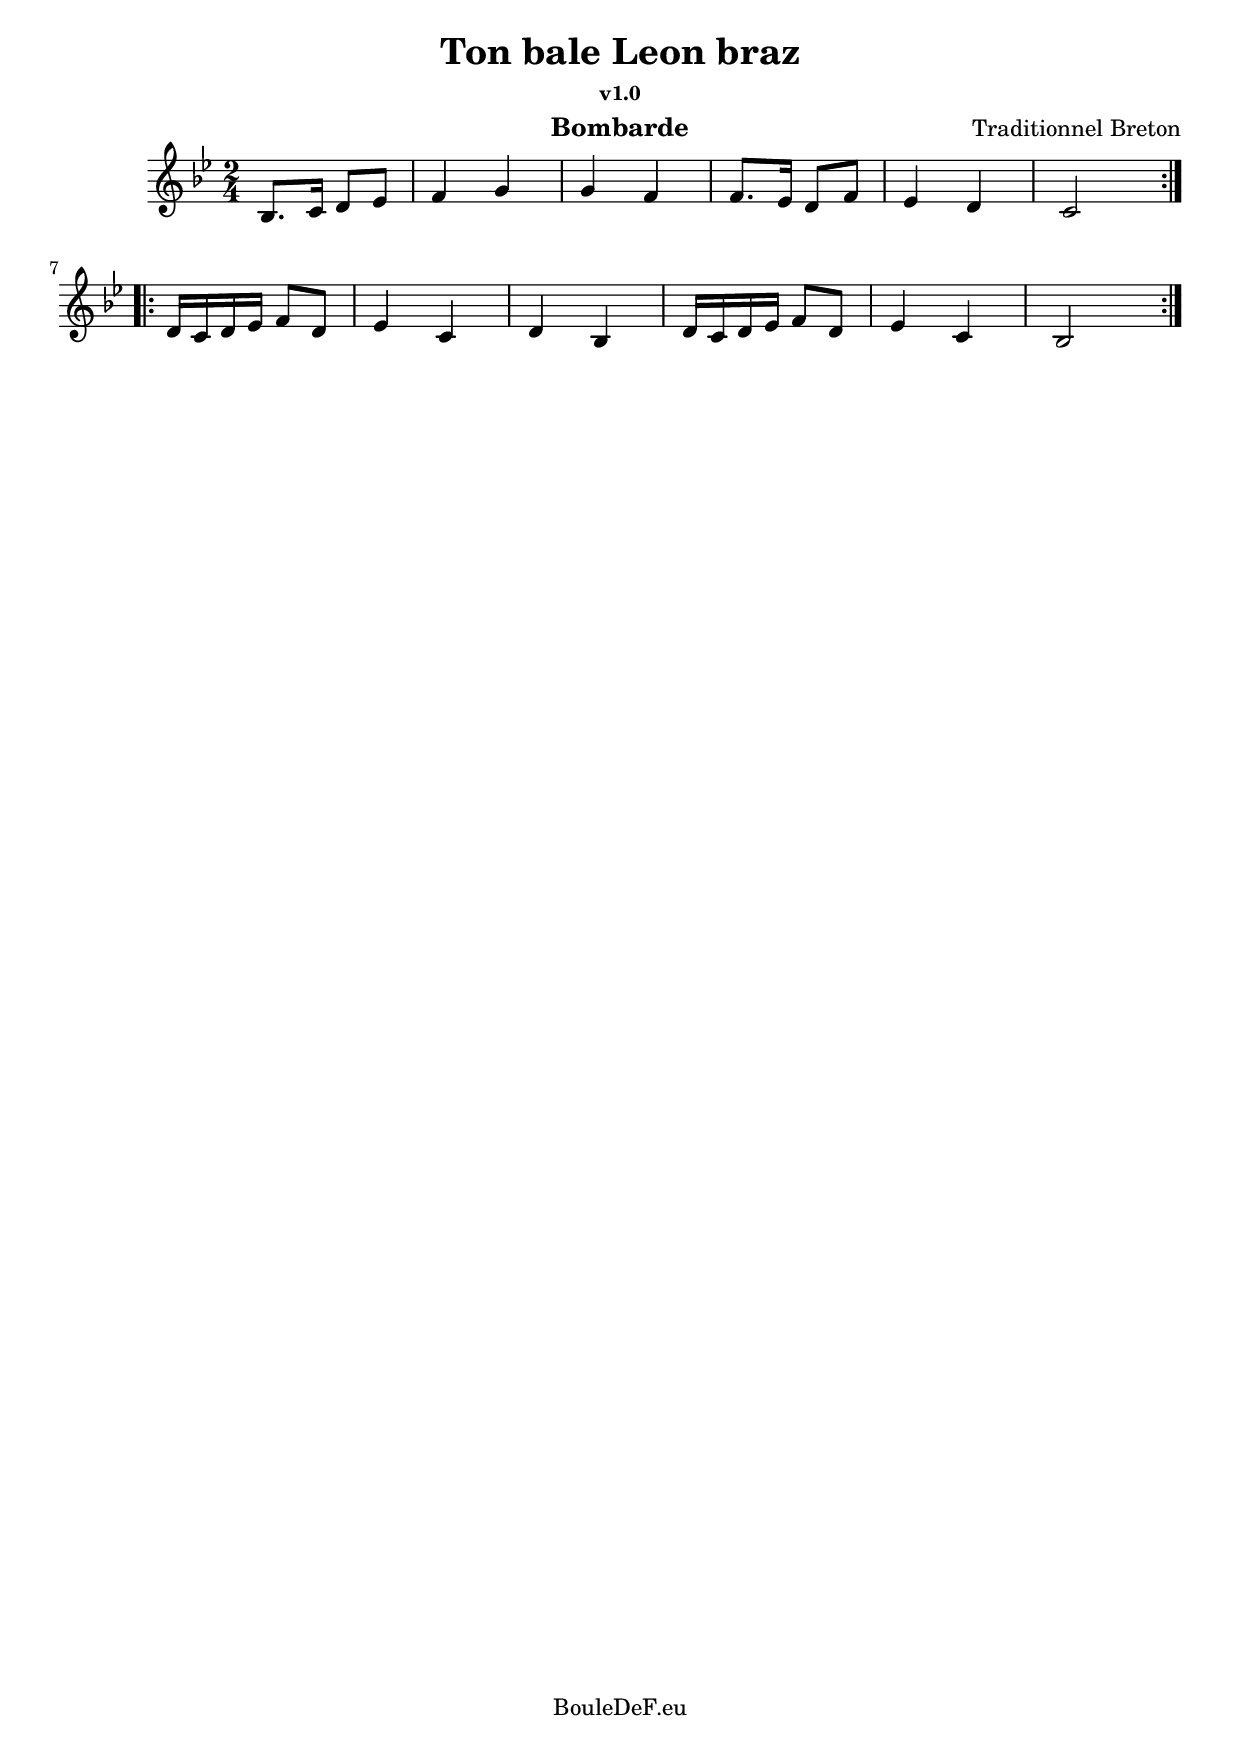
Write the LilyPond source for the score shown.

\version "2.16.2"
\include "italiano.ly"

\header {
	title = "Ton bale Leon braz"
	subsubtitle = "v1.0"
	composer = "Traditionnel Breton"
	instrument = "Bombarde"
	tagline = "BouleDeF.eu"
}

marche = \relative sib {
	\clef "treble"
	\key sib \major
	\time 2/4

	\repeat volta 2 {
		| sib8. do16 re8 mib
		| fa4 sol
		| sol fa
		| fa8. mib16 re8 fa
		| mib4 re
		| do2
	}
	\break
	\repeat volta 2 {
		| re16 do re mib fa8 re
		| mib4 do
		| re sib
		| re16 do re mib fa8 re
		| mib4 do
		| sib2
	}
}

\score {
	\new Staff {
		\clef "treble" \marche
	}
	\layout {}
}

\score {
	\new Staff \with {midiInstrument=#"oboe"} {
		\unfoldRepeats { \marche }
	}
	\midi {}
}
